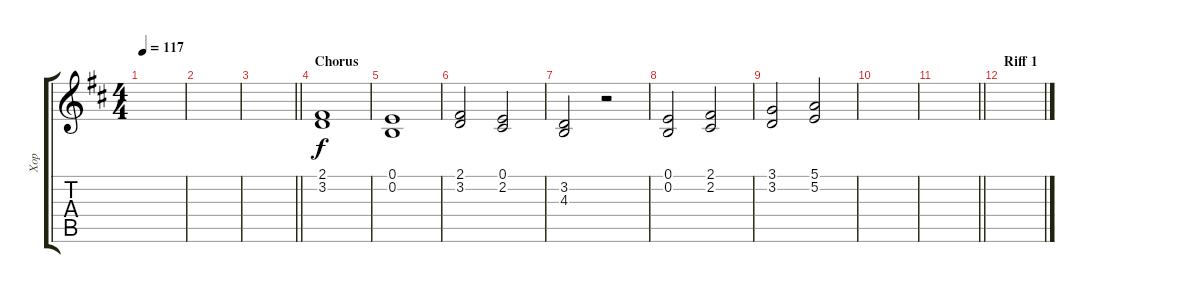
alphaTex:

\track ("Хор" "Хор") {instrument choiraahs}
\staff {score tabs}
\tuning (E4 B3 G3 D3 A2 E2) {hide}
\ts (4 4)
\tempo 117
\clef g2
\ks d
|
|
\barLineRight lightlight
|
\section ("" "Chorus")
(2.1 3.2).1 |
(0.1 0.2).1 |
(2.1 3.2).2 (0.1 2.2).2 |
(3.2 4.3).2 r.2 |
(0.1 0.2).2 (2.1 2.2).2 |
(3.1 3.2).2 (5.1 5.2).2 |
|
\barLineRight lightlight
|
\section ("" "Riff 1")
